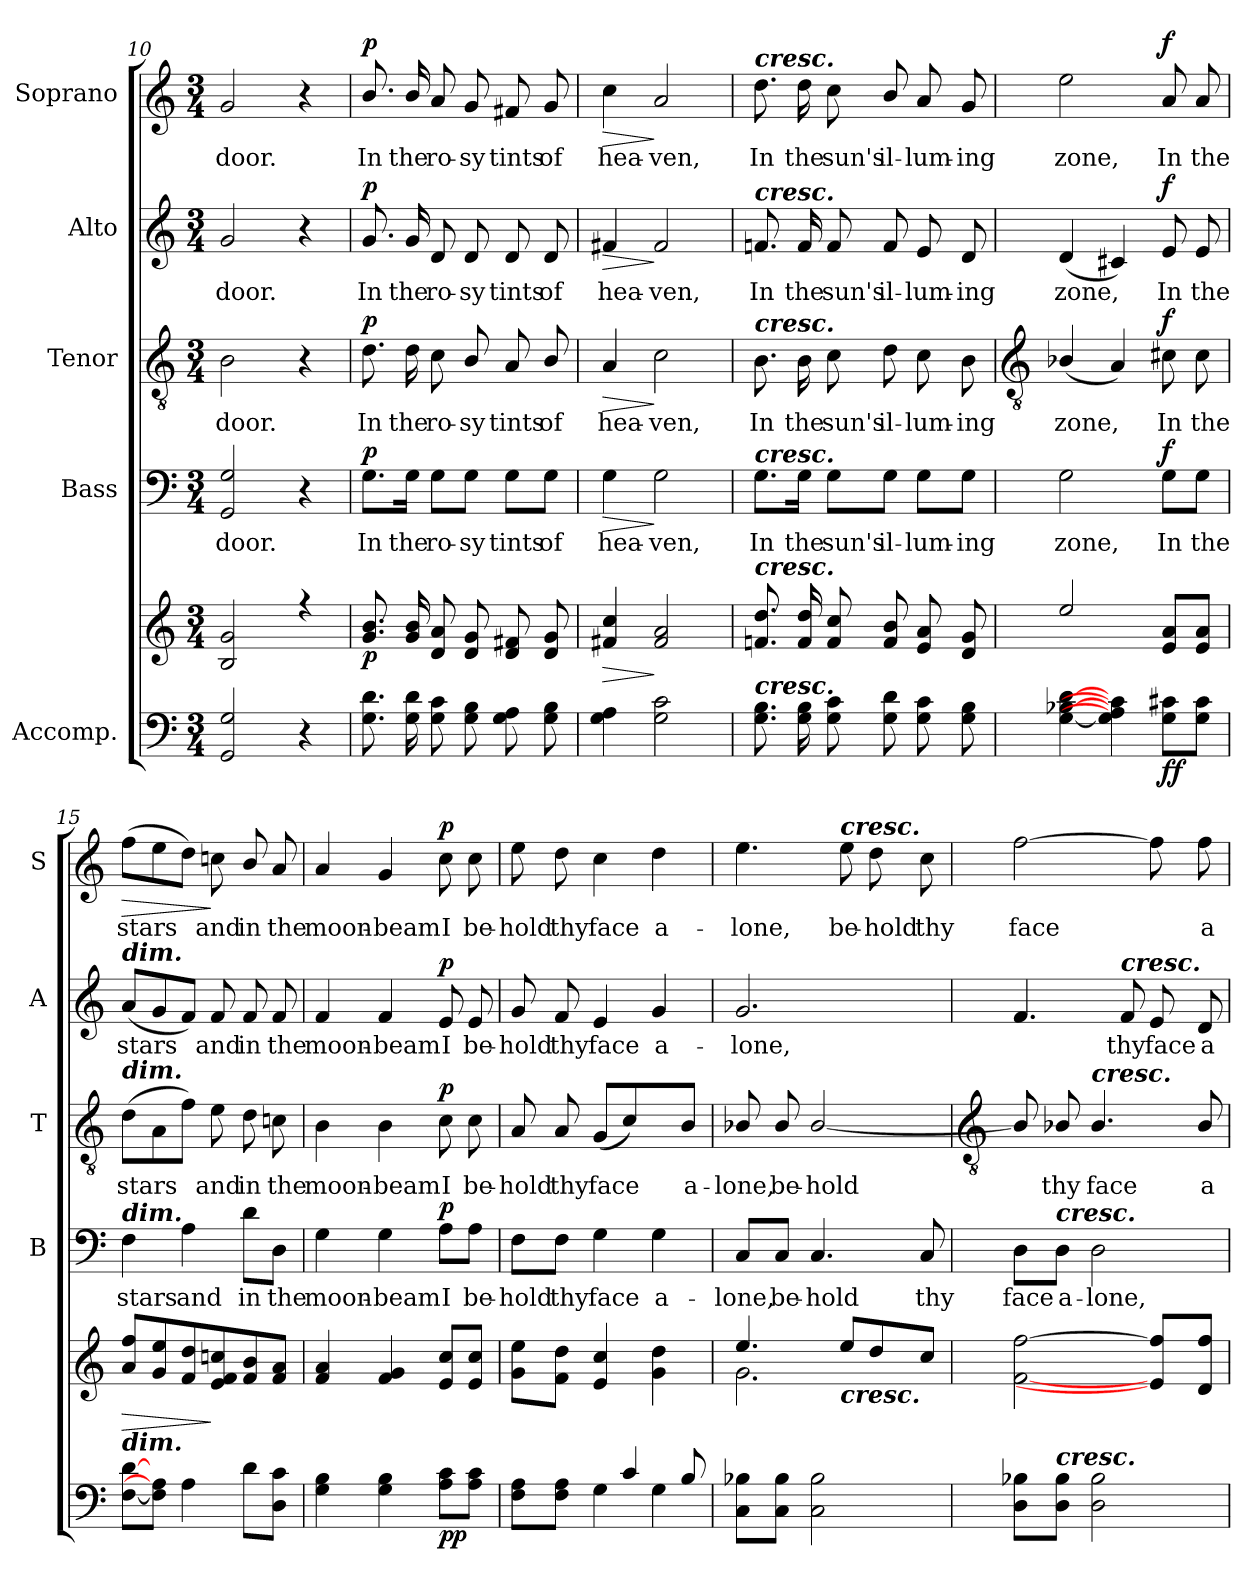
**kern	**kern	**dynam	**kern	**text	**dynam	**kern	**text	**dynam	**kern	**text	**dynam	**kern	**text	**dynam
*part5	*part5	*part5	*part4	*part4	*part4	*part3	*part3	*part3	*part2	*part2	*part2	*part1	*part1	*part1
*staff6	*staff5	*staff5/6	*staff4	*staff4	*staff4	*staff3	*staff3	*staff3	*staff2	*staff2	*staff2	*staff1	*staff1	*staff1
*I"Accomp.	*	*	*I"Bass	*	*	*I"Tenor	*	*	*I"Alto	*	*	*I"Soprano	*	*
*	*	*	*I'B	*	*	*I'T	*	*	*I'A	*	*	*I'S	*	*
*clefF4	*clefG2	*	*clefF4	*	*	*clefGv2	*	*	*clefG2	*	*	*clefG2	*	*
*k[]	*k[]	*	*k[]	*	*	*k[]	*	*	*k[]	*	*	*k[]	*	*
*C:	*C:	*	*C:	*	*	*C:	*	*	*C:	*	*	*C:	*	*
*M3/4	*M3/4	*	*M3/4	*	*	*M3/4	*	*	*M3/4	*	*	*M3/4	*	*
=10	=10	=10	=10	=10	=10	=10	=10	=10	=10	=10	=10	=10	=10	=10
*	*^	*	*	*	*	*	*	*	*	*	*	*	*	*
!	!	!	!	!	!LO:LY:b	!	!	!LO:LY:b	!	!	!LO:LY:b	!	!	!LO:LY:b	!
2GG 2G	2B/ 2g/	2.ryy	.	2GG 2G	door.	.	2B	door.	.	2g	door.	.	2g	door.	.
4r	4r	.	.	4r	.	.	4r	.	.	4r	.	.	4r	.	.
=11	=11	=11	=11	=11	=11	=11	=11	=11	=11	=11	=11	=11	=11	=11	=11
!	!	!	!LO:DY:b	!	!LO:LY:b	!LO:DY:b	!	!LO:LY:b	!LO:DY:b	!	!LO:LY:b	!LO:DY:b	!	!LO:LY:b	!LO:DY:b
8.G 8.dL	8.g/ 8.b/L	2.ryy	p	8.G\L	In	p	8.d	In	p	8.g	In	p	8.b/	In	p
!	!	!	!	!	!LO:LY:b	!	!	!LO:LY:b	!	!	!LO:LY:b	!	!	!LO:LY:b	!
16G 16dL	16g/ 16b/L	.	.	16G\Jk	the	.	16d	the	.	16g	the	.	16b/	the	.
!	!	!	!	!	!LO:LY:b	!	!	!LO:LY:b	!	!	!LO:LY:b	!	!	!LO:LY:b	!
8G 8c	8d/ 8a/	.	.	8G\L	ro-	.	8c	ro-	.	8d	ro-	.	8a	ro-	.
!	!	!	!	!	!LO:LY:b	!	!	!LO:LY:b	!	!	!LO:LY:b	!	!	!LO:LY:b	!
8G 8B	8d/ 8g/	.	.	8G\J	-sy	.	8B/	-sy	.	8d	-sy	.	8g	-sy	.
!	!	!	!	!	!LO:LY:b	!	!	!LO:LY:b	!	!	!LO:LY:b	!	!	!LO:LY:b	!
8G 8A	8d/ 8f#X/	.	.	8G\L	tints	.	8A	tints	.	8d	tints	.	8f#X	tints	.
!	!	!	!	!	!LO:LY:b	!	!	!LO:LY:b	!	!	!LO:LY:b	!	!	!LO:LY:b	!
8G 8BJ	8d/ 8g/J	.	.	8G\J	of	.	8B/	of	.	8d	of	.	8g	of	.
=12	=12	=12	=12	=12	=12	=12	=12	=12	=12	=12	=12	=12	=12	=12	=12
!	!	!	!LO:HP:b	!	!LO:LY:b	!LO:HP:b	!	!LO:LY:b	!LO:HP:b	!	!LO:LY:b	!LO:HP:b	!	!LO:LY:b	!LO:HP:b
4G 4A	4f#X/ 4cc/	2.ryy	>	4G	hea-	>	4A	hea-	>	4f#X	hea-	>	4cc	hea-	>
!	!	!	!	!	!LO:LY:b	!	!	!LO:LY:b	!	!	!LO:LY:b	!	!	!LO:LY:b	!
2G 2c	2f#/ 2a/	.	]	2G	-ven,	]	2c	-ven,	]	2f#	-ven,	]	2a	-ven,	]
=13	=13	=13	=13	=13	=13	=13	=13	=13	=13	=13	=13	=13	=13	=13	=13
!	!	!	!	!	!	!	!	!	!	!	!	!	!LO:TX:a:Bi:t=cresc.	!	!
!	!	!	!	!	!	!	!	!	!	!LO:TX:a:Bi:t=cresc.	!	!	!	!	!
!	!	!	!	!	!	!	!LO:TX:a:Bi:t=cresc.	!	!	!	!	!	!	!	!
!	!	!	!	!LO:TX:a:Bi:t=cresc.	!	!	!	!	!	!	!	!	!	!	!
!	!LO:TX:a:Bi:t=cresc.	!	!	!	!	!	!	!	!	!	!	!	!	!	!
!LO:TX:a:Bi:t=cresc.	!	!	!	!	!	!	!	!	!	!	!	!	!	!	!
!	!	!	!	!	!LO:LY:b	!	!	!LO:LY:b	!	!	!LO:LY:b	!	!	!LO:LY:b	!
8.G 8.BL	8.fn/ 8.dd/L	2.ryy	.	8.G\L	In	.	8.B	In	.	8.fn	In	.	8.dd	In	.
!	!	!	!	!	!LO:LY:b	!	!	!LO:LY:b	!	!	!LO:LY:b	!	!	!LO:LY:b	!
16G 16BL	16f/ 16dd/L	.	.	16G\Jk	the	.	16B	the	.	16f	the	.	16dd	the	.
!	!	!	!	!	!LO:LY:b	!	!	!LO:LY:b	!	!	!LO:LY:b	!	!	!LO:LY:b	!
8G 8c	8f/ 8cc/	.	.	8G\L	sun's	.	8c	sun's	.	8f	sun's	.	8cc	sun's	.
!	!	!	!	!	!LO:LY:b	!	!	!LO:LY:b	!	!	!LO:LY:b	!	!	!LO:LY:b	!
8G 8d	8f/ 8b/	.	.	8G\J	il-	.	8d	il-	.	8f	il-	.	8b/	il-	.
!	!	!	!	!	!LO:LY:b	!	!	!LO:LY:b	!	!	!LO:LY:b	!	!	!LO:LY:b	!
8G 8c	8e/ 8a/	.	.	8G\L	-lum-	.	8c	-lum-	.	8e	-lum-	.	8a	-lum-	.
!	!	!	!	!	!LO:LY:b	!	!	!LO:LY:b	!	!	!LO:LY:b	!	!	!LO:LY:b	!
8G 8BJ	8d/ 8g/J	.	.	8G\J	-ing	.	8B	-ing	.	8d	-ing	.	8g	-ing	.
!!LO:LB:g=z
=14	=14	=14	=14	=14	=14	=14	=14	=14	=14	=14	=14	=14	=14	=14	=14
*	*	*	*	*	*	*	*clefGv2	*	*	*	*	*	*	*	*
!	!	!LO:N:vis=1	!	!	!LO:LY:b	!	!	!LO:LY:b	!	!	!LO:LY:b	!	!	!LO:LY:b	!
[4G [4B-X [4d	2ee	2.ryy	.	2G	zone,	.	(<4B-X/	zone,	.	(<4d	zone,	.	2ee	zone,	.
4G] 4A] 4c#]	.	.	.	.	.	.	4A)	.	.	4c#X)	.	.	.	.	.
!	!	!	!LO:DY:b=2	!	!LO:LY:b	!	!	!LO:LY:b	!	!	!LO:LY:b	!	!	!LO:LY:b	!
!	!	!	!LO:DY:n=1:b	!	!	!LO:DY:b	!	!	!LO:DY:b	!	!	!LO:DY:b	!	!	!LO:DY:b
8G 8c#L	8e 8aL	.	f f	8G\L	In	f	8c#X	In	f	8e	In	f	8a	In	f
!	!	!	!	!	!LO:LY:b	!	!	!LO:LY:b	!	!	!LO:LY:b	!	!	!LO:LY:b	!
8G 8c#J	8e 8aJ	.	.	8G\J	the	.	8c#	the	.	8e	the	.	8a	the	.
=15	=15	=15	=15	=15	=15	=15	=15	=15	=15	=15	=15	=15	=15	=15	=15
!	!	!	!	!	!	!	!	!	!	!LO:TX:a:Bi:t=dim.	!	!	!	!	!
!	!	!	!	!	!	!	!LO:TX:a:Bi:t=dim.	!	!	!	!	!	!	!	!
!	!	!	!	!LO:TX:a:Bi:t=dim.	!	!	!	!	!	!	!	!	!	!	!
!LO:TX:a:Bi:t=dim.	!	!	!	!	!	!	!	!	!	!	!	!	!	!	!
!	!	!LO:N:vis=1	!LO:HP:b	!	!LO:LY:b	!	!	!LO:LY:b	!	!	!LO:LY:b	!	!	!LO:LY:b	!LO:HP:b
[8F [8dL	8a 8ffL	2.ryy	>	4F	stars	.	(>8dL	stars	.	(<8aL	stars	.	(>8ffL	stars	>
8F] 8A]J	8g 8ee	.	.	.	.	.	8A	.	.	8g	.	.	8ee	.	.
!	!	!	!	!	!LO:LY:b	!	!	!	!	!	!	!	!	!	!
4A	8f 8dd	.	.	4A	and	.	8fJ)	.	.	8fJ)	.	.	8ddJ)	.	.
!	!	!	!	!	!	!	!	!LO:LY:b	!	!	!LO:LY:b	!	!	!LO:LY:b	!
.	8e 8f 8ccn	.	]	.	.	.	8e	and	.	8f	and	.	8ccn	and	]
!	!	!	!	!	!LO:LY:b	!	!	!LO:LY:b	!	!	!LO:LY:b	!	!	!LO:LY:b	!
8dL	8f 8b	.	.	8d\L	in	.	8d	in	.	8f	in	.	8b/	in	.
!	!	!	!	!	!LO:LY:b	!	!	!LO:LY:b	!	!	!LO:LY:b	!	!	!LO:LY:b	!
8D 8cJ	8f 8aJ	.	.	8D\J	the	.	8cn	the	.	8f	the	.	8a	the	.
=16	=16	=16	=16	=16	=16	=16	=16	=16	=16	=16	=16	=16	=16	=16	=16
!	!	!LO:N:vis=1	!	!	!LO:LY:b	!	!	!LO:LY:b	!	!	!LO:LY:b	!	!	!LO:LY:b	!
4G 4B	4f 4a	2.ryy	.	4G	moon-	.	4B	moon-	.	4f	moon-	.	4a	moon-	.
!	!	!	!	!	!LO:LY:b	!	!	!LO:LY:b	!	!	!LO:LY:b	!	!	!LO:LY:b	!
4G 4B	4f 4g	.	.	4G	-beam	.	4B	-beam	.	4f	-beam	.	4g	-beam	.
!	!	!	!LO:DY:b=2	!	!LO:LY:b	!	!	!LO:LY:b	!	!	!LO:LY:b	!	!	!LO:LY:b	!
!	!	!	!LO:DY:n=1:b	!	!	!LO:DY:b	!	!	!LO:DY:b	!	!	!LO:DY:b	!	!	!LO:DY:b
8A 8cL	8e 8ccL	.	p p	8A\L	I	p	8c	I	p	8e	I	p	8cc	I	p
!	!	!	!	!	!LO:LY:b	!	!	!LO:LY:b	!	!	!LO:LY:b	!	!	!LO:LY:b	!
8A 8cJ	8e 8ccJ	.	.	8A\J	be-	.	8c	be-	.	8e	be-	.	8cc	be-	.
=17	=17	=17	=17	=17	=17	=17	=17	=17	=17	=17	=17	=17	=17	=17	=17
*^	*	*	*	*	*	*	*	*	*	*	*	*	*	*	*
!	!	!	!	!	!	!LO:LY:b	!	!	!LO:LY:b	!	!	!LO:LY:b	!	!	!LO:LY:b	!
4.ryy	8F 8AL	8g 8eeL	4.ryy	.	8F\L	-hold	.	8A	-hold	.	8g	-hold	.	8ee	-hold	.
!	!	!	!	!	!	!LO:LY:b	!	!	!LO:LY:b	!	!	!LO:LY:b	!	!	!LO:LY:b	!
.	8F 8AJ	8f 8ddJ	.	.	8F\J	thy	.	8A	thy	.	8f	thy	.	8dd	thy	.
!	!	!	!	!	!	!LO:LY:b	!	!	!LO:LY:b	!	!	!LO:LY:b	!	!	!LO:LY:b	!
.	4G	4e 4cc	.	.	4G	face	.	(8GL	face	.	4e	face	.	4cc	face	.
4c/	.	.	4.ryy	.	.	.	.	4c)	.	.	.	.	.	.	.	.
!	!	!	!	!	!	!LO:LY:b	!	!	!	!	!	!LO:LY:b	!	!	!LO:LY:b	!
.	4G	4g 4dd	.	.	4G	a-	.	.	.	.	4g	a-	.	4dd	a-	.
!	!	!	!	!	!	!	!	!	!LO:LY:b	!	!	!	!	!	!	!
8B/	.	.	.	.	.	.	.	8B/J	a-	.	.	.	.	.	.	.
*v	*v	*	*	*	*	*	*	*	*	*	*	*	*	*	*	*
=18	=18	=18	=18	=18	=18	=18	=18	=18	=18	=18	=18	=18	=18	=18	=18
!	!	!	!	!	!LO:LY:b	!	!	!LO:LY:b	!	!	!LO:LY:b	!	!	!LO:LY:b	!
8C 8B-XL	4.ee/	2.g\	.	8C/L	-lone,	.	8B-X/	-lone,	.	2.g	-lone,	.	4.ee	-lone,	.
!	!	!	!	!	!LO:LY:b	!	!	!LO:LY:b	!	!	!	!	!	!	!
8C 8B-J	.	.	.	8C/J	be-	.	8B-/	be-	.	.	.	.	.	.	.
!	!	!	!	!	!LO:LY:b	!	!	!LO:LY:b	!	!	!	!	!	!	!
2C 2B-	.	.	.	4.C	-hold	.	[2B-/	-hold	.	.	.	.	.	.	.
!	!	!	!	!	!	!	!	!	!	!	!	!	!LO:TX:a:Bi:t=cresc.	!	!
!	!LO:TX:b:Bi:t=cresc.	!	!	!	!	!	!	!	!	!	!	!	!	!	!
!	!	!	!	!	!	!	!	!	!	!	!	!	!	!LO:LY:b	!
.	8ee/L	.	.	.	.	.	.	.	.	.	.	.	8ee	be-	.
!	!	!	!	!	!	!	!	!	!	!	!	!	!	!LO:LY:b	!
.	8dd/	.	.	.	.	.	.	.	.	.	.	.	8dd	-hold	.
!	!	!	!	!	!LO:LY:b	!	!	!	!	!	!	!	!	!LO:LY:b	!
.	8cc/J	.	.	8C	thy	.	.	.	.	.	.	.	8cc	thy	.
*	*v	*v	*	*	*	*	*	*	*	*	*	*	*	*	*
!!LO:LB:g=z
=19	=19	=19	=19	=19	=19	=19	=19	=19	=19	=19	=19	=19	=19	=19
*	*	*	*	*	*	*clefGv2	*	*	*	*	*	*	*	*
!	!	!	!	!LO:LY:b	!	!	!	!	!	!	!	!	!LO:LY:b	!
8D 8B-XL	[2f [2ff	.	8D\L	face	.	8B-/]	.	.	4.f	.	.	[2ff	face	.
!	!	!	!LO:TX:a:Bi:t=cresc.	!	!	!	!	!	!	!	!	!	!	!
!LO:TX:a:Bi:t=cresc.	!	!	!	!	!	!	!	!	!	!	!	!	!	!
!	!	!	!	!LO:LY:b	!	!	!LO:LY:b	!	!	!	!	!	!	!
8D 8B-J	.	.	8D\J	a-	.	8B-/	thy	.	.	.	.	.	.	.
!	!	!	!	!	!	!LO:TX:a:Bi:t=cresc.	!	!	!	!	!	!	!	!
!	!	!	!	!LO:LY:b	!	!	!LO:LY:b	!	!	!	!	!	!	!
2D 2B-	.	.	2D	-lone,	.	4.B-/	face	.	.	.	.	.	.	.
!	!	!	!	!	!	!	!	!	!LO:TX:a:Bi:t=cresc.	!	!	!	!	!
!	!	!	!	!	!	!	!	!	!	!LO:LY:b	!	!	!	!
.	.	.	.	.	.	.	.	.	8f	thy	.	.	.	.
!	!	!	!	!	!	!	!	!	!	!LO:LY:b	!	!	!	!
.	8e] 8ff]L	.	.	.	.	.	.	.	8e	face	.	8ff]	.	.
!	!	!	!	!	!	!	!LO:LY:b	!	!	!LO:LY:b	!	!	!LO:LY:b	!
.	8d 8ffJ	.	.	.	.	8B-/	a-	.	8d	a-	.	8ff	a-	.
=	=	=	=	=	=	=	=	=	=	=	=	=	=	=
*-	*-	*-	*-	*-	*-	*-	*-	*-	*-	*-	*-	*-	*-	*-
